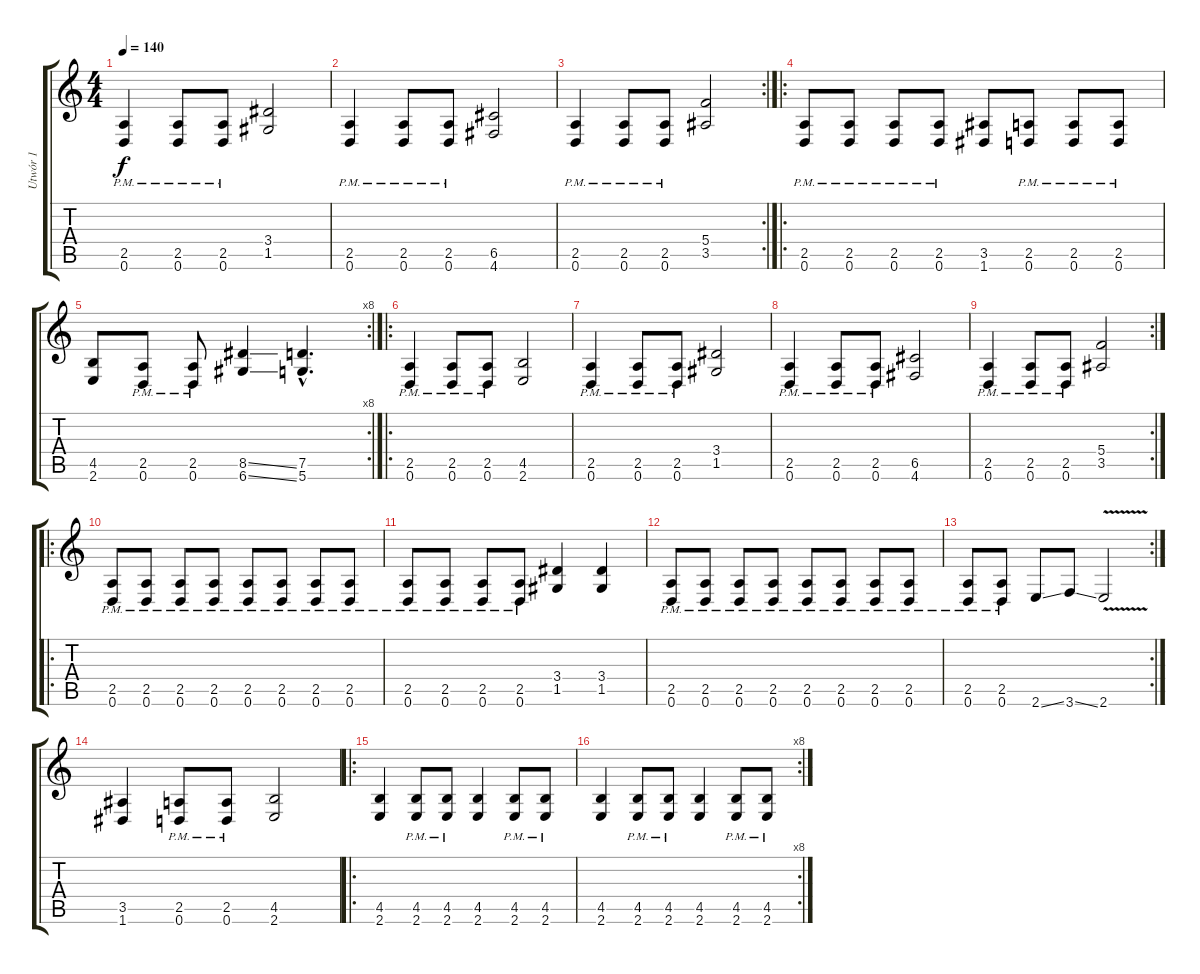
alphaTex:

\track ("Utwór 1" "Utwór 1") {instrument distortionguitar}
\staff {score tabs}
\tuning (D4 A3 F3 C3 G2 D2) {hide}
\ts (4 4)
\tempo 140
\clef g2
\ks c
(2.5{pm} 0.6{pm}).4{dy f} (2.5{pm} 0.6{pm}).8 (2.5{pm} 0.6{pm}).8 (3.4 1.5).2 |
(2.5{pm} 0.6{pm}).4 (2.5{pm} 0.6{pm}).8 (2.5{pm} 0.6{pm}).8 (6.5 4.6).2 |
\rc 2
(2.5{pm} 0.6{pm}).4 (2.5{pm} 0.6{pm}).8 (2.5{pm} 0.6{pm}).8 (5.4 3.5).2 |
\ro
(2.5{pm} 0.6{pm}).8 (2.5{pm} 0.6{pm}).8 (2.5{pm} 0.6{pm}).8 (2.5{pm} 0.6{pm}).8 (3.5 1.6).8 (2.5{pm} 0.6{pm}).8 (2.5{pm} 0.6{pm}).8 (2.5{pm} 0.6{pm}).8 |
\rc 8
(4.5 2.6).8 (2.5{pm} 0.6{pm}).8 (2.5{pm} 0.6{pm}).8 (8.5{ss} 6.6{ss}).4 (7.5{hac} 5.6{hac}).4{d} |
\ro
(2.5{pm} 0.6{pm}).4 (2.5{pm} 0.6{pm}).8 (2.5{pm} 0.6{pm}).8 (4.5 2.6).2 |
(2.5{pm} 0.6{pm}).4 (2.5{pm} 0.6{pm}).8 (2.5{pm} 0.6{pm}).8 (3.4 1.5).2 |
(2.5{pm} 0.6{pm}).4 (2.5{pm} 0.6{pm}).8 (2.5{pm} 0.6{pm}).8 (6.5 4.6).2 |
\rc 2
(2.5{pm} 0.6{pm}).4 (2.5{pm} 0.6{pm}).8 (2.5{pm} 0.6{pm}).8 (5.4 3.5).2 |
\ro
(2.5{pm} 0.6{pm}).8 (2.5{pm} 0.6{pm}).8 (2.5{pm} 0.6{pm}).8 (2.5{pm} 0.6{pm}).8 (2.5{pm} 0.6{pm}).8 (2.5{pm} 0.6{pm}).8 (2.5{pm} 0.6{pm}).8 (2.5{pm} 0.6{pm}).8 |
(2.5{pm} 0.6{pm}).8 (2.5{pm} 0.6{pm}).8 (2.5{pm} 0.6{pm}).8 (2.5{pm} 0.6{pm}).8 (3.4 1.5).4 (3.4 1.5).4 |
(2.5{pm} 0.6{pm}).8 (2.5{pm} 0.6{pm}).8 (2.5{pm} 0.6{pm}).8 (2.5{pm} 0.6{pm}).8 (2.5{pm} 0.6{pm}).8 (2.5{pm} 0.6{pm}).8 (2.5{pm} 0.6{pm}).8 (2.5{pm} 0.6{pm}).8 |
\rc 2
(2.5{pm} 0.6{pm}).8 (2.5{pm} 0.6{pm}).8 2.6{ss}.8 3.6{ss}.8 2.6{v}.2 |
(3.5 1.6).4 (2.5{pm} 0.6{pm}).8 (2.5{pm} 0.6{pm}).8 (4.5 2.6).2 |
\ro
(4.5 2.6).4 (4.5{pm} 2.6{pm}).8 (4.5{pm} 2.6{pm}).8 (4.5 2.6).4 (4.5{pm} 2.6{pm}).8 (4.5{pm} 2.6{pm}).8 |
\rc 8
(4.5 2.6).4 (4.5{pm} 2.6{pm}).8 (4.5{pm} 2.6{pm}).8 (4.5 2.6).4 (4.5{pm} 2.6{pm}).8 (4.5{pm} 2.6{pm}).8
